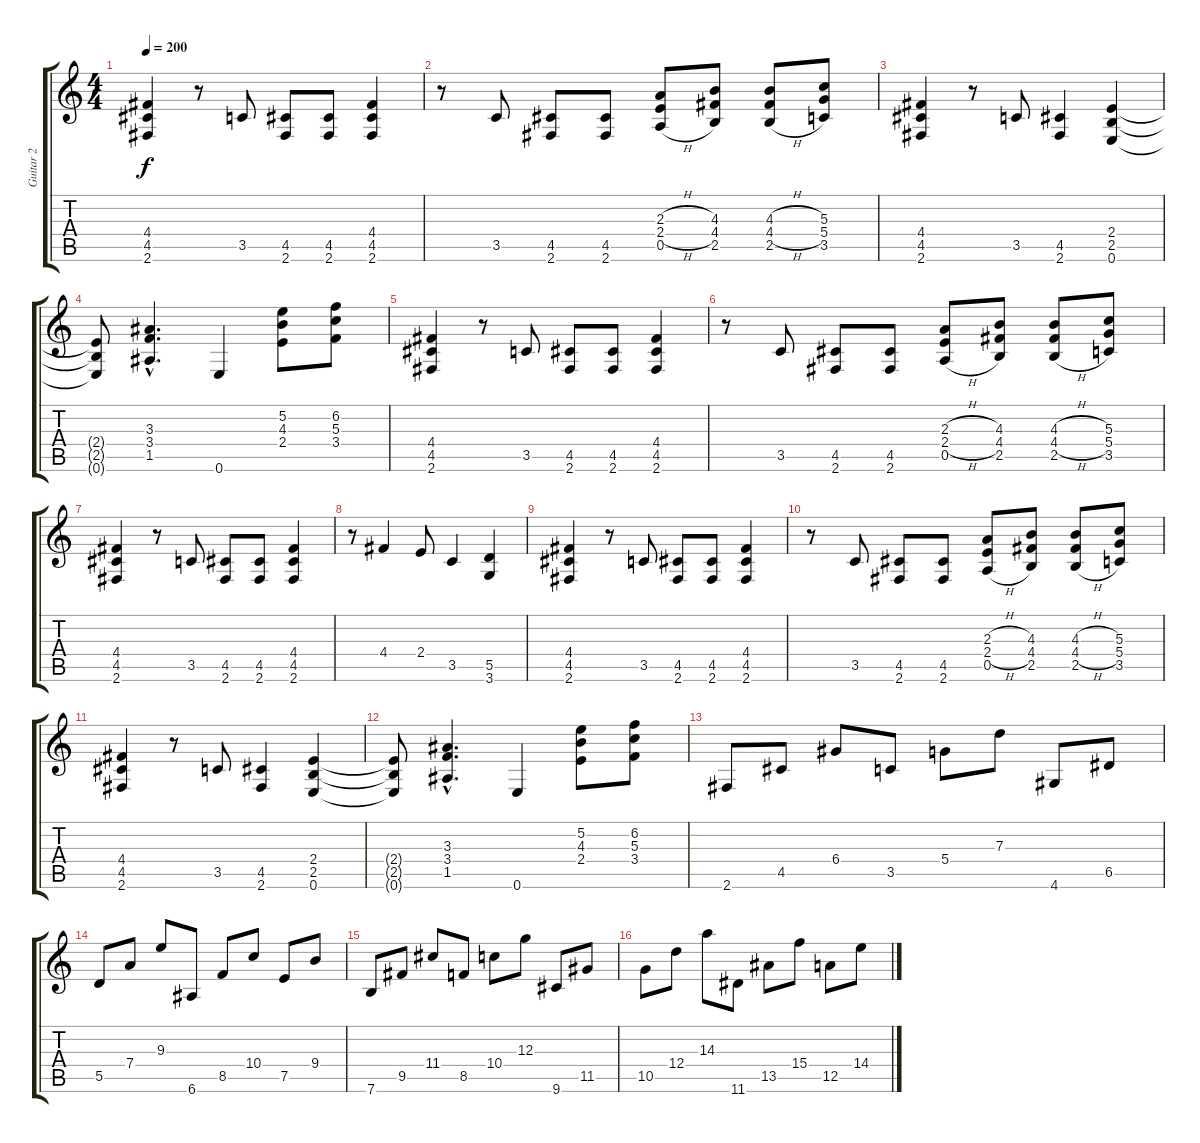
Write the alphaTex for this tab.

\track ("Guitar 2" "Guitar 2") {instrument distortionguitar}
\staff {score tabs}
\tuning (E4 B3 G3 D3 A2 E2) {hide}
\ts (4 4)
\tempo 200
\clef g2
\ks c
(4.4 4.5 2.6).4{dy f} r.8 3.5.8 (4.5 2.6).8 (4.5 2.6).8 (4.4 4.5 2.6).4 |
r.8 3.5.8 (4.5 2.6).8 (4.5 2.6).8 (2.3{h} 2.4{h} 0.5{h}).8 (4.3 4.4 2.5).8 (4.3{h} 4.4{h} 2.5{h}).8 (5.3 5.4 3.5).8 |
(4.4 4.5 2.6).4 r.8 3.5.8 (4.5 2.6).4 (2.4 2.5 0.6).4 |
(2.4{t} 2.5{t} 0.6{t}).8 (3.3{hac} 3.4{hac} 1.5{hac}).4{d} 0.6.4 (5.2 4.3 2.4).8 (6.2 5.3 3.4).8 |
(4.4 4.5 2.6).4 r.8 3.5.8 (4.5 2.6).8 (4.5 2.6).8 (4.4 4.5 2.6).4 |
r.8 3.5.8 (4.5 2.6).8 (4.5 2.6).8 (2.3{h} 2.4{h} 0.5{h}).8 (4.3 4.4 2.5).8 (4.3{h} 4.4{h} 2.5{h}).8 (5.3 5.4 3.5).8 |
(4.4 4.5 2.6).4 r.8 3.5.8 (4.5 2.6).8 (4.5 2.6).8 (4.4 4.5 2.6).4 |
r.8 4.4.4 2.4.8 3.5.4 (5.5 3.6).4 |
(4.4 4.5 2.6).4 r.8 3.5.8 (4.5 2.6).8 (4.5 2.6).8 (4.4 4.5 2.6).4 |
r.8 3.5.8 (4.5 2.6).8 (4.5 2.6).8 (2.3{h} 2.4{h} 0.5{h}).8 (4.3 4.4 2.5).8 (4.3{h} 4.4{h} 2.5{h}).8 (5.3 5.4 3.5).8 |
(4.4 4.5 2.6).4 r.8 3.5.8 (4.5 2.6).4 (2.4 2.5 0.6).4 |
(2.4{t} 2.5{t} 0.6{t}).8 (3.3{hac} 3.4{hac} 1.5{hac}).4{d} 0.6.4 (5.2 4.3 2.4).8 (6.2 5.3 3.4).8 |
2.6.8 4.5.8 6.4.8 3.5.8 5.4.8 7.3.8 4.6.8 6.5.8 |
5.5.8 7.4.8 9.3.8 6.6.8 8.5.8 10.4.8 7.5.8 9.4.8 |
7.6.8 9.5.8 11.4.8 8.5.8 10.4.8 12.3.8 9.6.8 11.5.8 |
10.5.8 12.4.8 14.3.8 11.6.8 13.5.8 15.4.8 12.5.8 14.4.8
